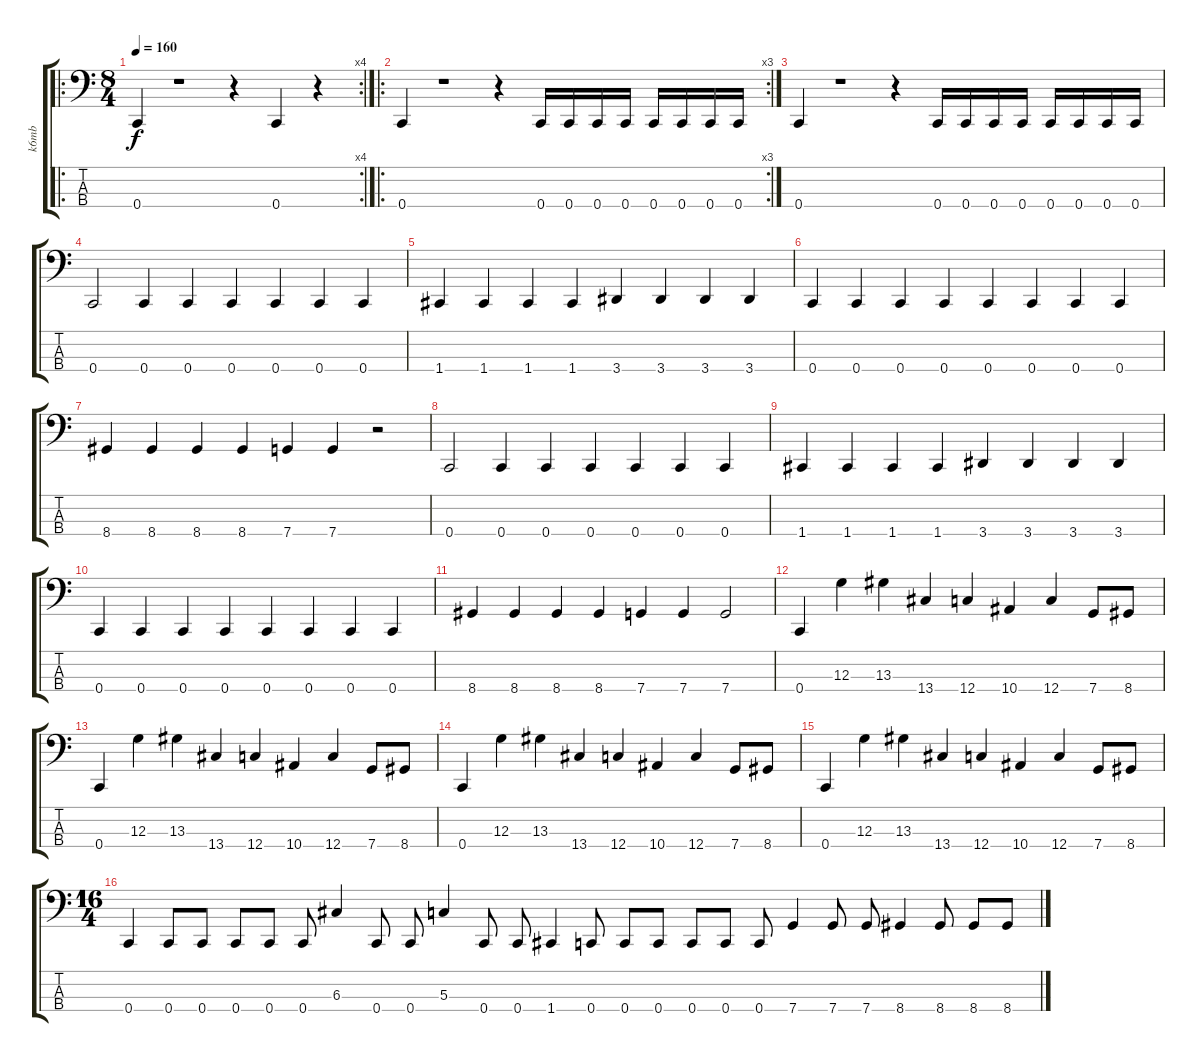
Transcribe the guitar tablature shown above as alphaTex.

\track ("k6mb" "k6mb") {instrument electricbasspick}
\staff {score tabs}
\tuning (F2 C2 G1 C1) {hide}
\ro
\rc 4
\ts (8 4)
\tempo 160
\clef f4
\ks c
0.4.4{dy f instrument electricbasspick} r.1 r.4 0.4.4 r.4 |
\ro
\rc 3
0.4.4 r.1 r.4 0.4.16 0.4.16 0.4.16 0.4.16 0.4.16 0.4.16 0.4.16 0.4.16 |
0.4.4 r.1 r.4 0.4.16 0.4.16 0.4.16 0.4.16 0.4.16 0.4.16 0.4.16 0.4.16 |
0.4.2 0.4.4 0.4.4 0.4.4 0.4.4 0.4.4 0.4.4 |
1.4.4 1.4.4 1.4.4 1.4.4 3.4.4 3.4.4 3.4.4 3.4.4 |
0.4.4 0.4.4 0.4.4 0.4.4 0.4.4 0.4.4 0.4.4 0.4.4 |
8.4.4 8.4.4 8.4.4 8.4.4 7.4.4 7.4.4 r.2 |
0.4.2 0.4.4 0.4.4 0.4.4 0.4.4 0.4.4 0.4.4 |
1.4.4 1.4.4 1.4.4 1.4.4 3.4.4 3.4.4 3.4.4 3.4.4 |
0.4.4 0.4.4 0.4.4 0.4.4 0.4.4 0.4.4 0.4.4 0.4.4 |
8.4.4 8.4.4 8.4.4 8.4.4 7.4.4 7.4.4 7.4.2 |
0.4.4 12.3.4 13.3.4 13.4.4 12.4.4 10.4.4 12.4.4 7.4.8 8.4.8 |
0.4.4 12.3.4 13.3.4 13.4.4 12.4.4 10.4.4 12.4.4 7.4.8 8.4.8 |
0.4.4 12.3.4 13.3.4 13.4.4 12.4.4 10.4.4 12.4.4 7.4.8 8.4.8 |
0.4.4 12.3.4 13.3.4 13.4.4 12.4.4 10.4.4 12.4.4 7.4.8 8.4.8 |
\ts (16 4)
0.4.4 0.4.8 0.4.8 0.4.8 0.4.8 0.4.8 6.3.4 0.4.8 0.4.8 5.3.4 0.4.8 0.4.8 1.4.4 0.4.8 0.4.8 0.4.8 0.4.8 0.4.8 0.4.8 7.4.4 7.4.8 7.4.8 8.4.4 8.4.8 8.4.8 8.4.8
